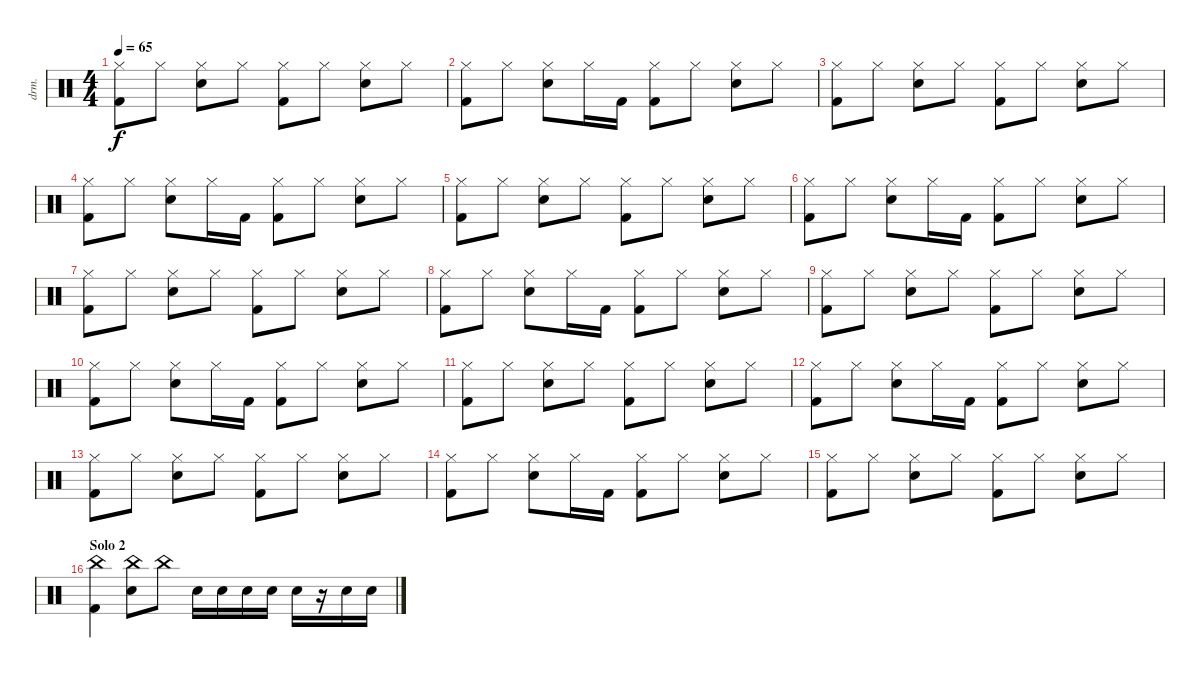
\defaultSystemsLayout 4
\bracketExtendMode groupsimilarinstruments
\otherSystemsTrackNameOrientation horizontal
\track ("Drums" "drm.") {instrument percussion}
\staff {score}
\articulation defaults
\ts (4 4)
\tempo 65
\clef neutral
\ks c
("Hi-Hat (closed)" "Kick (hit) 2").8{dy f} "Hi-Hat (closed)".8 ("Hi-Hat (closed)" "Snare (hit) 2").8 "Hi-Hat (closed)".8 ("Hi-Hat (closed)" "Kick (hit) 2").8 "Hi-Hat (closed)".8 ("Hi-Hat (closed)" "Snare (hit) 2").8 "Hi-Hat (closed)".8 |
("Hi-Hat (closed)" "Kick (hit) 2").8 "Hi-Hat (closed)".8 ("Hi-Hat (closed)" "Snare (hit) 2").8 "Hi-Hat (closed)".16 "Kick (hit) 2".16 ("Hi-Hat (closed)" "Kick (hit) 2").8 "Hi-Hat (closed)".8 ("Hi-Hat (closed)" "Snare (hit) 2").8 "Hi-Hat (closed)".8 |
("Hi-Hat (closed)" "Kick (hit) 2").8 "Hi-Hat (closed)".8 ("Hi-Hat (closed)" "Snare (hit) 2").8 "Hi-Hat (closed)".8 ("Hi-Hat (closed)" "Kick (hit) 2").8 "Hi-Hat (closed)".8 ("Hi-Hat (closed)" "Snare (hit) 2").8 "Hi-Hat (closed)".8 |
("Hi-Hat (closed)" "Kick (hit) 2").8 "Hi-Hat (closed)".8 ("Hi-Hat (closed)" "Snare (hit) 2").8 "Hi-Hat (closed)".16 "Kick (hit) 2".16 ("Hi-Hat (closed)" "Kick (hit) 2").8 "Hi-Hat (closed)".8 ("Hi-Hat (closed)" "Snare (hit) 2").8 "Hi-Hat (closed)".8 |
("Hi-Hat (closed)" "Kick (hit) 2").8 "Hi-Hat (closed)".8 ("Hi-Hat (closed)" "Snare (hit) 2").8 "Hi-Hat (closed)".8 ("Hi-Hat (closed)" "Kick (hit) 2").8 "Hi-Hat (closed)".8 ("Hi-Hat (closed)" "Snare (hit) 2").8 "Hi-Hat (closed)".8 |
("Hi-Hat (closed)" "Kick (hit) 2").8 "Hi-Hat (closed)".8 ("Hi-Hat (closed)" "Snare (hit) 2").8 "Hi-Hat (closed)".16 "Kick (hit) 2".16 ("Hi-Hat (closed)" "Kick (hit) 2").8 "Hi-Hat (closed)".8 ("Hi-Hat (closed)" "Snare (hit) 2").8 "Hi-Hat (closed)".8 |
("Hi-Hat (closed)" "Kick (hit) 2").8 "Hi-Hat (closed)".8 ("Hi-Hat (closed)" "Snare (hit) 2").8 "Hi-Hat (closed)".8 ("Hi-Hat (closed)" "Kick (hit) 2").8 "Hi-Hat (closed)".8 ("Hi-Hat (closed)" "Snare (hit) 2").8 "Hi-Hat (closed)".8 |
("Hi-Hat (closed)" "Kick (hit) 2").8 "Hi-Hat (closed)".8 ("Hi-Hat (closed)" "Snare (hit) 2").8 "Hi-Hat (closed)".16 "Kick (hit) 2".16 ("Hi-Hat (closed)" "Kick (hit) 2").8 "Hi-Hat (closed)".8 ("Hi-Hat (closed)" "Snare (hit) 2").8 "Hi-Hat (closed)".8 |
("Hi-Hat (closed)" "Kick (hit) 2").8 "Hi-Hat (closed)".8 ("Hi-Hat (closed)" "Snare (hit) 2").8 "Hi-Hat (closed)".8 ("Hi-Hat (closed)" "Kick (hit) 2").8 "Hi-Hat (closed)".8 ("Hi-Hat (closed)" "Snare (hit) 2").8 "Hi-Hat (closed)".8 |
("Hi-Hat (closed)" "Kick (hit) 2").8 "Hi-Hat (closed)".8 ("Hi-Hat (closed)" "Snare (hit) 2").8 "Hi-Hat (closed)".16 "Kick (hit) 2".16 ("Hi-Hat (closed)" "Kick (hit) 2").8 "Hi-Hat (closed)".8 ("Hi-Hat (closed)" "Snare (hit) 2").8 "Hi-Hat (closed)".8 |
("Hi-Hat (closed)" "Kick (hit) 2").8 "Hi-Hat (closed)".8 ("Hi-Hat (closed)" "Snare (hit) 2").8 "Hi-Hat (closed)".8 ("Hi-Hat (closed)" "Kick (hit) 2").8 "Hi-Hat (closed)".8 ("Hi-Hat (closed)" "Snare (hit) 2").8 "Hi-Hat (closed)".8 |
("Hi-Hat (closed)" "Kick (hit) 2").8 "Hi-Hat (closed)".8 ("Hi-Hat (closed)" "Snare (hit) 2").8 "Hi-Hat (closed)".16 "Kick (hit) 2".16 ("Hi-Hat (closed)" "Kick (hit) 2").8 "Hi-Hat (closed)".8 ("Hi-Hat (closed)" "Snare (hit) 2").8 "Hi-Hat (closed)".8 |
("Hi-Hat (closed)" "Kick (hit) 2").8 "Hi-Hat (closed)".8 ("Hi-Hat (closed)" "Snare (hit) 2").8 "Hi-Hat (closed)".8 ("Hi-Hat (closed)" "Kick (hit) 2").8 "Hi-Hat (closed)".8 ("Hi-Hat (closed)" "Snare (hit) 2").8 "Hi-Hat (closed)".8 |
("Hi-Hat (closed)" "Kick (hit) 2").8 "Hi-Hat (closed)".8 ("Hi-Hat (closed)" "Snare (hit) 2").8 "Hi-Hat (closed)".16 "Kick (hit) 2".16 ("Hi-Hat (closed)" "Kick (hit) 2").8 "Hi-Hat (closed)".8 ("Hi-Hat (closed)" "Snare (hit) 2").8 "Hi-Hat (closed)".8 |
("Hi-Hat (closed)" "Kick (hit) 2").8 "Hi-Hat (closed)".8 ("Hi-Hat (closed)" "Snare (hit) 2").8 "Hi-Hat (closed)".8 ("Hi-Hat (closed)" "Kick (hit) 2").8 "Hi-Hat (closed)".8 ("Hi-Hat (closed)" "Snare (hit) 2").8 "Hi-Hat (closed)".8 |
\section ("" "Solo 2")
("China (hit)" "Kick (hit) 2").4 ("China (hit)" "Snare (hit) 2").8 "China (hit)".8 "Snare (hit) 2".16 "Snare (hit) 2".16 "Snare (hit) 2".16 "Snare (hit) 2".16 "Snare (hit) 2".16 r.16 "Snare (hit) 2".16 "Snare (hit) 2".16
